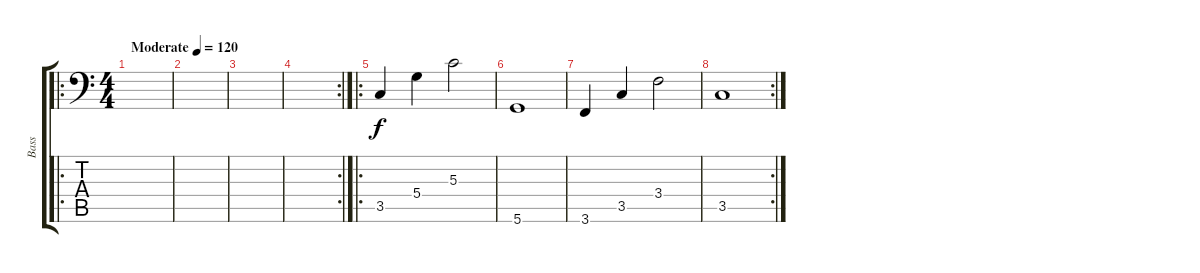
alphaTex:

\track ("Bass" "Bass") {instrument electricbasspick}
\staff {score tabs}
\tuning (E3 B2 G2 D2 A1 D1) {hide}
\ro
\ts (4 4)
\tempo (120 "Moderate")
\clef f4
\ks c
|
|
|
\rc 2
|
\ro
3.5.4 5.4.4 5.3.2 |
5.6.1 |
3.6.4 3.5.4 3.4.2 |
\rc 2
3.5.1
